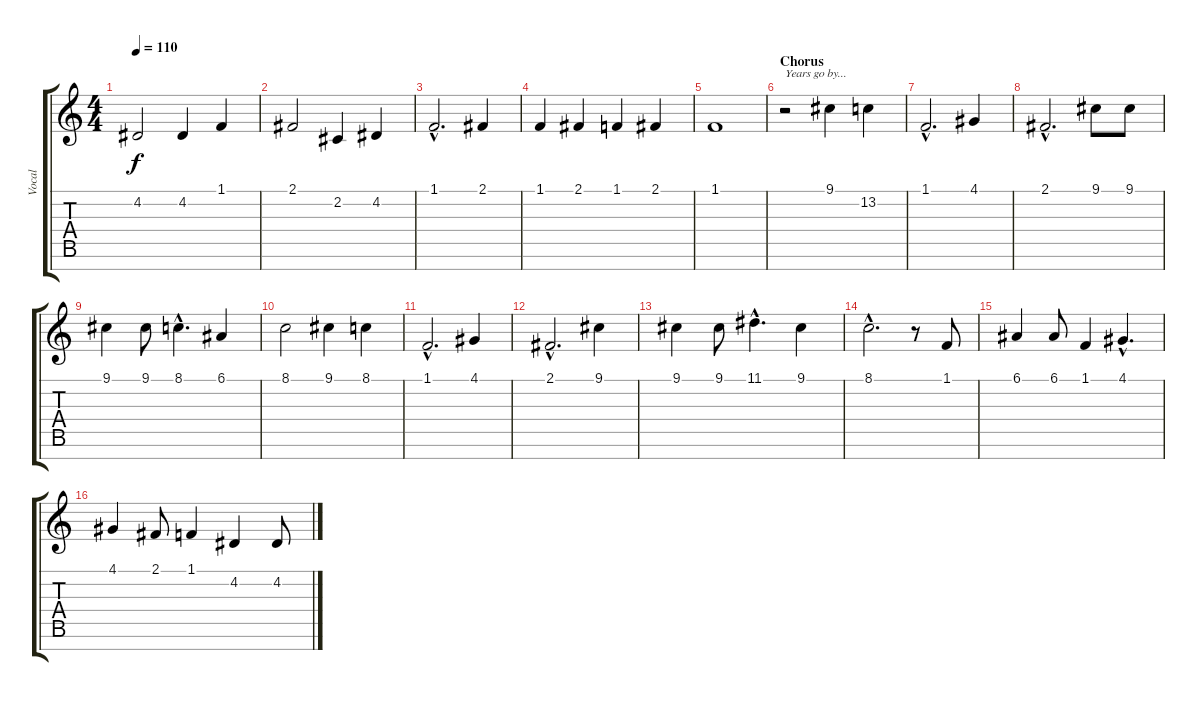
\track ("Vocal" "Vocal") {instrument altosax}
\staff {score tabs}
\tuning (E4 B3 G3 D3 A2 E2 B1) {hide}
\ts (4 4)
\tempo 110
\clef g2
\ks c
4.2.2{dy f} 4.2.4 1.1.4 |
2.1.2 2.2.4 4.2.4 |
1.1{hac}.2{d} 2.1.4 |
1.1.4 2.1.4 1.1.4 2.1.4 |
1.1.1 |
\section ("" "Chorus")
r.2{txt "Years go by..."} 9.1.4 13.2.4 |
1.1{hac}.2{d} 4.1.4 |
2.1{hac}.2{d} 9.1.8 9.1.8 |
9.1.4 9.1.8 8.1{hac}.4{d} 6.1.4 |
8.1.2 9.1.4 8.1.4 |
1.1{hac}.2{d} 4.1.4 |
2.1{hac}.2{d} 9.1.4 |
9.1.4 9.1.8 11.1{hac}.4{d} 9.1.4 |
8.1{hac}.2{d} r.8 1.1.8 |
6.1.4 6.1.8 1.1.4 4.1{hac}.4{d} |
4.1.4 2.1.8 1.1.4 4.2.4 4.2.8
